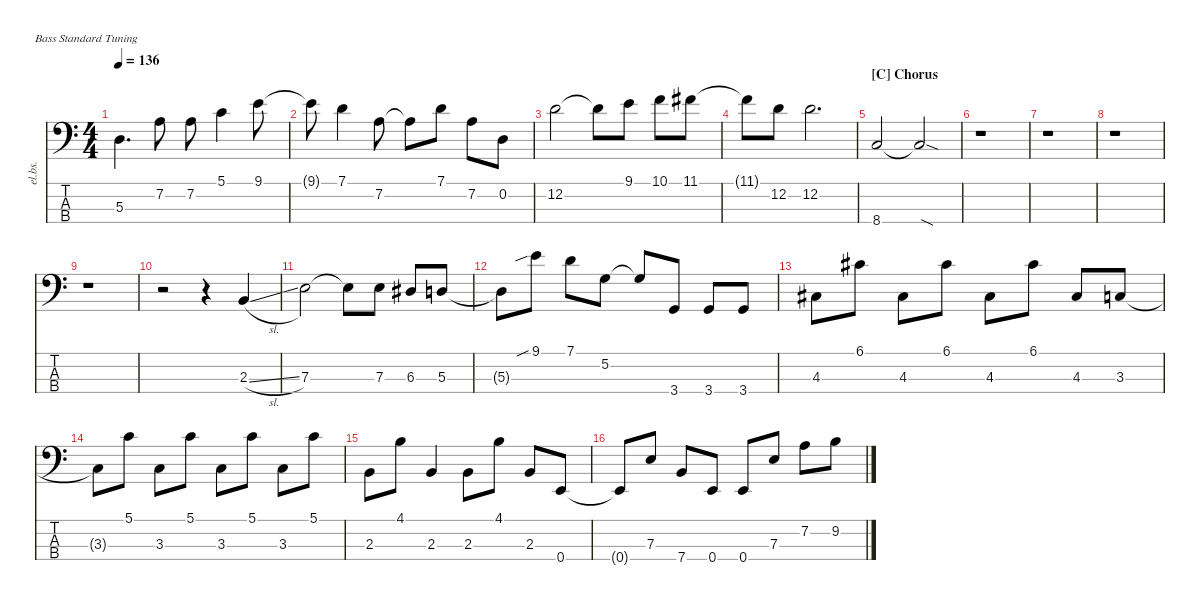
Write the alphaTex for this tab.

\defaultSystemsLayout 4
\hideDynamics
\bracketExtendMode nobrackets
\track ("Electric Bass" "el.bs.") {instrument electricbassfinger}
\staff {score tabs}
\tuning (G2 D2 A1 E1)
\ts (4 4)
\tempo 136
\clef f4
\ks c
5.3.4{d dy mf beam Down} 7.2.8{beam Down} 7.2.8{beam Down} 5.1.4{beam Down} 9.1.8{beam Down} |
9.1{t}.8{beam Down} 7.1.4{beam Down} 7.2.8{beam Down} 7.2{t}.8{beam Down} 7.1.8{beam Down} 7.2.8{beam Down} 0.2.8{beam Down} |
12.2.2{beam Down} 12.2{t}.8{beam Down} 9.1.8{beam Down} 10.1.8{beam Down} 11.1{acc #}.8{beam Down} |
11.1{t acc #}.8{beam Down} 12.2.8{beam Down} 12.2.2{d beam Down} |
\section ("C" "Chorus")
8.4.2{beam Up} 8.4{sod t}.2{beam Up} |
r.1{beam Down} |
r.1{beam Down} |
r.1{beam Down} |
r.1{beam Down} |
r.2{beam Down} r.4{beam Down} 2.3{sl}.4{beam Up} |
7.3.2{beam Down} 7.3{t}.8{beam Down} 7.3.8{beam Down} 6.3{acc #}.8{beam Up} 5.3.8{beam Up} |
5.3{t}.8{beam Down} 9.1{sib}.8{beam Down} 7.1.8{beam Down} 5.2.8{beam Down} 5.2{t}.8{beam Up} 3.4.8{beam Up} 3.4.8{beam Up} 3.4.8{beam Up} |
4.3{acc #}.8{beam Down} 6.1{acc #}.8{beam Down} 4.3{acc #}.8{beam Down} 6.1{acc #}.8{beam Down} 4.3{acc #}.8{beam Down} 6.1{acc #}.8{beam Down} 4.3{acc #}.8{beam Up} 3.3.8{beam Up} |
3.3{t}.8{beam Down} 5.1.8{beam Down} 3.3.8{beam Down} 5.1.8{beam Down} 3.3.8{beam Down} 5.1.8{beam Down} 3.3.8{beam Down} 5.1.8{beam Down} |
2.3.8{beam Down} 4.1.8{beam Down} 2.3.4{beam Up} 2.3.8{beam Down} 4.1.8{beam Down} 2.3.8{beam Up} 0.4.8{beam Up} |
0.4{t}.8{beam Up} 7.3.8{beam Up} 7.4.8{beam Up} 0.4.8{beam Up} 0.4.8{beam Up} 7.3.8{beam Up} 7.2.8{beam Down} 9.2.8{beam Down}
